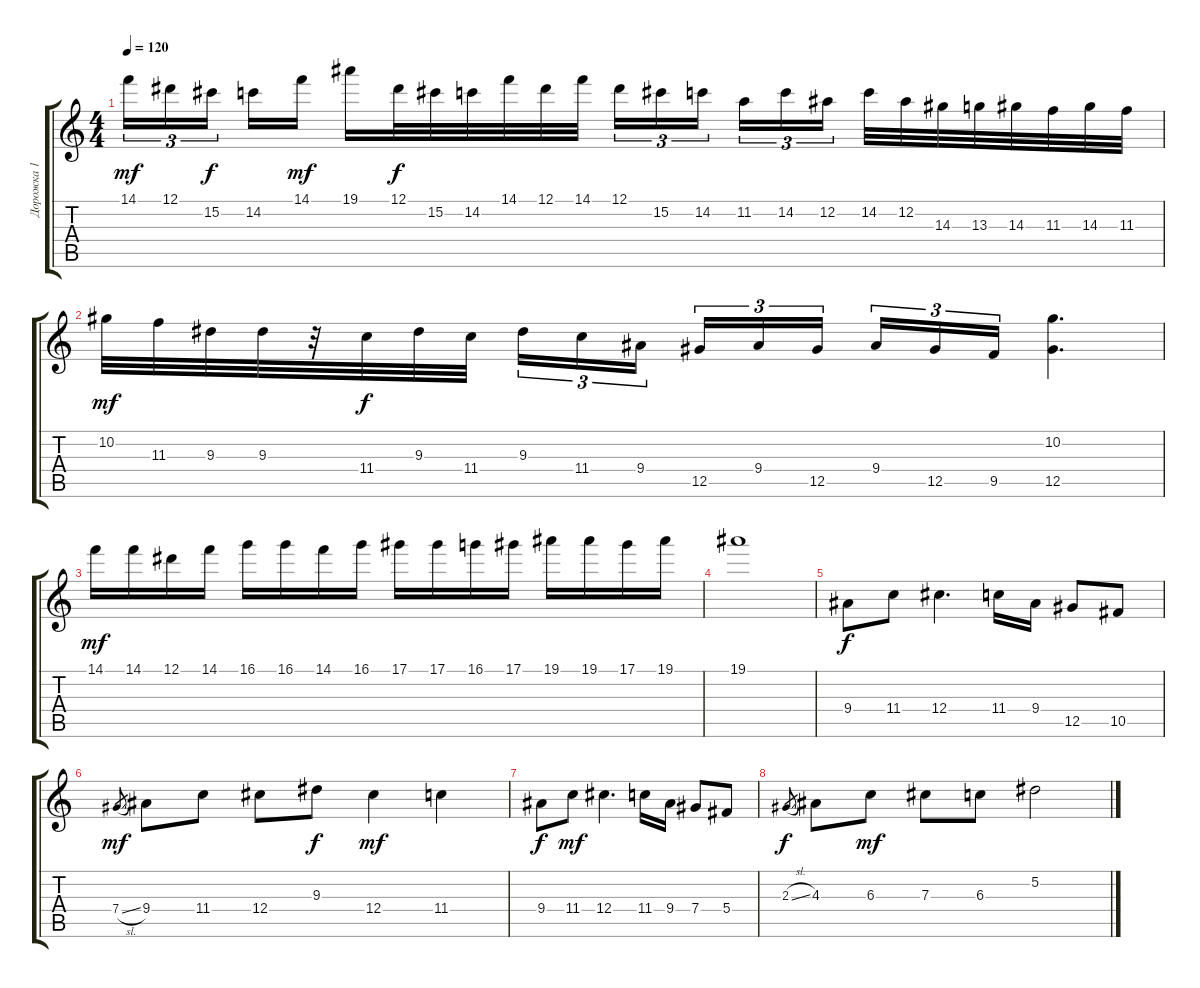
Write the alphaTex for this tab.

\track ("Дорожка 1" "Дорожка 1") {instrument overdrivenguitar}
\staff {score tabs}
\tuning (Eb4 Bb3 Gb3 Db3 Ab2 Eb2) {hide}
\ts (4 4)
\tempo 120
\clef g2
\ks c
14.1.16{tu (3 2) dy mf} 12.1.16{tu (3 2)} 15.2.16{tu (3 2) dy f beam splitsecondary} 14.2.16 14.1.16{dy mf} 19.1.16 12.1.32{dy f} 15.2.32 14.2.32 14.1.32 12.1.32 14.1.32 12.1.16{tu (3 2)} 15.2.16{tu (3 2)} 14.2.16{tu (3 2) beam splitsecondary} 11.2.16{tu (3 2)} 14.2.16{tu (3 2)} 12.2.16{tu (3 2)} 14.2.32 12.2.32 14.3.32 13.3.32 14.3.32 11.3.32 14.3.32 11.3.32 |
10.2.32{dy mf} 11.3.32 9.3.32 9.3.32 r.32 11.4.32{dy f} 9.3.32 11.4.32 9.3.16{tu (3 2)} 11.4.16{tu (3 2)} 9.4.16{tu (3 2) beam splitsecondary} 12.5.16{tu (3 2)} 9.4.16{tu (3 2)} 12.5.16{tu (3 2)} 9.4.16{tu (3 2)} 12.5.16{tu (3 2)} 9.5.16{tu (3 2)} (10.2 12.5).4{d} |
14.1.16{dy mf} 14.1.16 12.1.16 14.1.16 16.1.16 16.1.16 14.1.16 16.1.16 17.1.16 17.1.16 16.1.16 17.1.16 19.1.16 19.1.16 17.1.16 19.1.16 |
19.1.1 |
9.4.8{dy f} 11.4.8 12.4.4{d} 11.4.16 9.4.16 12.5.8 10.5.8 |
7.4{sl}.8{gr dy mf} 9.4.8 11.4.8 12.4.8 9.3.8{dy f} 12.4.4{dy mf} 11.4.4 |
9.4.8{dy f} 11.4.8{dy mf} 12.4.4{d} 11.4.16 9.4.16 7.4.8 5.4.8 |
2.3{sl}.8{gr dy f} 4.3.8 6.3.8{dy mf} 7.3.8 6.3.8 5.2.2
